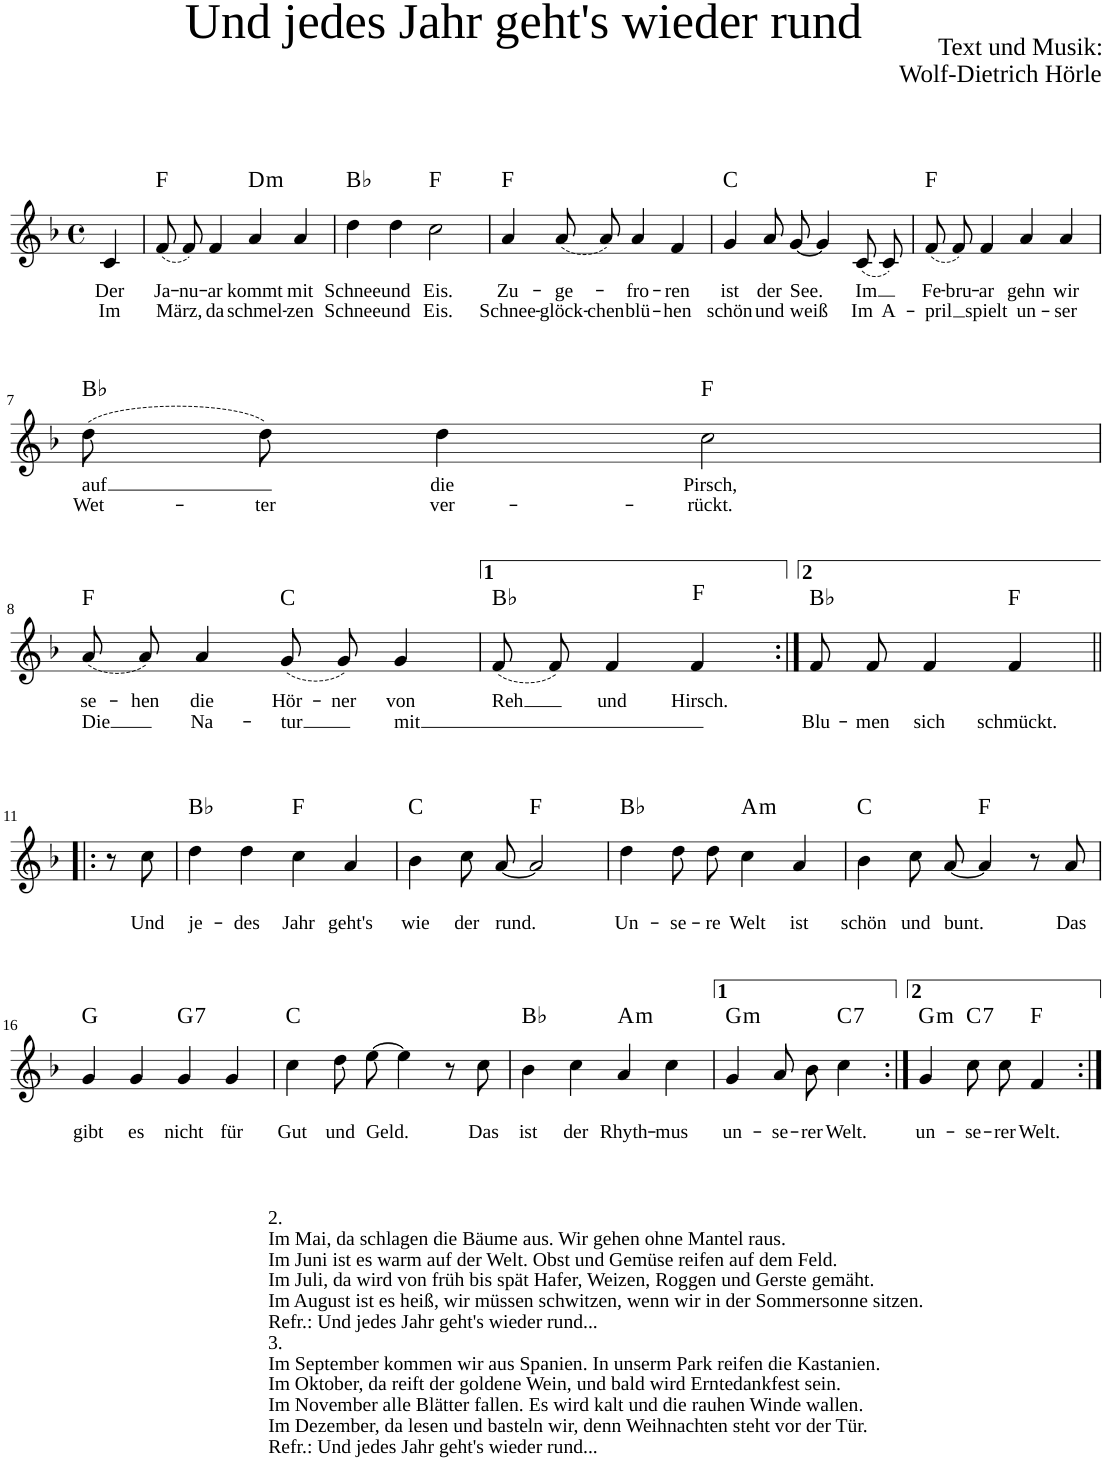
**kern	**text	**text	**harte
*part1	*part1	*part1	*part1
*staff1	*staff1	*staff1	*
*clefG2	*	*	*
*k[b-]	*	*	*
*F:	*	*	*
*M4/4	*	*	*
*met(c)	*	*	*
=1	=1	=1	=1
!	!LO:LY:b	!LO:LY:b	!
4c/	Der	Im	.
=2	=2	=2	=2
!	!LO:LY:b	!LO:LY:b	!
(8f/L	Ja-	März,	F:maj
!	!LO:LY:b	!	!
8f/J)	-nu-	.	.
!	!LO:LY:b	!LO:LY:b	!
4f/	-ar	da	.
!	!LO:LY:b	!LO:LY:b	!LO:H:kt=m
4a/	kommt	schmel-	D:min
!	!LO:LY:b	!LO:LY:b	!
4a/	mit	-zen	.
=3	=3	=3	=3
!	!LO:LY:b	!LO:LY:b	!
4dd\	Schnee	Schnee	Bb:maj
!	!LO:LY:b	!LO:LY:b	!
4dd\	und	und	.
!	!LO:LY:b	!LO:LY:b	!
2cc\	Eis.	Eis.	F:maj
=4	=4	=4	=4
!	!LO:LY:b	!LO:LY:b	!
4a/	Zu-	Schnee-	F:maj
!	!LO:LY:b	!LO:LY:b	!
(8a/L	-ge-	-glöck-	.
!	!	!LO:LY:b	!
8a/J)	.	-chen	.
!	!LO:LY:b	!LO:LY:b	!
4a/	-fro-	blü-	.
!	!LO:LY:b	!LO:LY:b	!
4f/	-ren	-hen	.
=5	=5	=5	=5
!	!LO:LY:b	!LO:LY:b	!
4g/	ist	schön	C:maj
!	!LO:LY:b	!LO:LY:b	!
8a/L	der	und	.
!	!LO:LY:b	!LO:LY:b	!
[8g/J	See.	weiß	.
4g/]	.	.	.
!	!LO:LY:b	!LO:LY:b	!
(8c/L	Im	Im	.
!	!	!LO:LY:b	!
8c/J)	.	A-	.
=6	=6	=6	=6
!	!LO:LY:b	!LO:LY:b	!
(8f/L	Fe-	-pril	F:maj
!	!LO:LY:b	!	!
8f/J)	-bru-	.	.
!	!LO:LY:b	!LO:LY:b	!
4f/	-ar	spielt	.
!	!LO:LY:b	!LO:LY:b	!
4a/	gehn	un-	.
!	!LO:LY:b	!LO:LY:b	!
4a/	wir	-ser	.
!!LO:LB:g=z
=7	=7	=7	=7
!	!LO:LY:b	!LO:LY:b	!
(8dd\L	auf	Wet-	Bb:maj
!	!	!LO:LY:b	!
8dd\J)	.	-ter	.
!	!LO:LY:b	!LO:LY:b	!
4dd\	die	ver-	.
!	!LO:LY:b	!LO:LY:b	!
2cc\	Pirsch,	-rückt.	F:maj
!!LO:LB:g=z
=8	=8	=8	=8
!	!LO:LY:b	!LO:LY:b	!
(8a/L	se-	Die	F:maj
!	!LO:LY:b	!	!
8a/J)	-hen	.	.
!	!LO:LY:b	!LO:LY:b	!
4a/	die	Na-	.
!	!LO:LY:b	!LO:LY:b	!
(8g/L	Hör-	-tur	C:maj
!	!LO:LY:b	!	!
8g/J)	-ner	.	.
!	!LO:LY:b	!LO:LY:b	!
4g/	von	mit	.
=9	=9	=9	=9
!	!LO:LY:b	!	!
(8f/L	Reh	.	Bb:maj
8f/J)	.	.	.
!	!LO:LY:b	!	!
4f/	und	.	.
!	!LO:LY:b	!	!
4f/	Hirsch.	.	F:maj
=10:|!	=10:|!	=10:|!	=10:|!
!	!	!LO:LY:b	!
8f/L	.	Blu-	Bb:maj
!	!	!LO:LY:b	!
8f/J	.	-men	.
!	!	!LO:LY:b	!
4f/	.	sich	.
!	!	!LO:LY:b	!
4f/	.	schmückt.	F:maj
!!LO:LB:g=z
=11!|:	=11!|:	=11!|:	=11!|:
8r	.	.	.
!	!	!LO:LY:b	!
8cc\	.	Und	.
=12	=12	=12	=12
!	!	!LO:LY:b	!
4dd\	.	je-	Bb:maj
!	!	!LO:LY:b	!
4dd\	.	-des	.
!	!	!LO:LY:b	!
4cc\	.	Jahr	F:maj
!	!	!LO:LY:b	!
4a/	.	geht's	.
=13	=13	=13	=13
!	!	!LO:LY:b	!
4b-\	.	wie	C:maj
!	!	!LO:LY:b	!
8cc\L	.	der	.
!	!	!LO:LY:b	!
[8a\J	.	rund.	.
2a/]	.	.	F:maj
=14	=14	=14	=14
!	!	!LO:LY:b	!
4dd\	.	Un-	Bb:maj
!	!	!LO:LY:b	!
8dd\L	.	-se-	.
!	!	!LO:LY:b	!
8dd\J	.	-re	.
!	!	!LO:LY:b	!LO:H:kt=m
4cc\	.	Welt	A:min
!	!	!LO:LY:b	!
4a/	.	ist	.
=15	=15	=15	=15
!	!	!LO:LY:b	!
4b-\	.	schön	C:maj
!	!	!LO:LY:b	!
8cc\L	.	und	.
!	!	!LO:LY:b	!
[8a\J	.	bunt.	.
4a/]	.	.	F:maj
8r	.	.	.
!	!	!LO:LY:b	!
8a/	.	Das	.
!!LO:LB:g=z
=16	=16	=16	=16
!	!	!LO:LY:b	!
4g/	.	gibt	G:maj
!	!	!LO:LY:b	!
4g/	.	es	.
!	!	!LO:LY:b	!LO:H:kt=7
4g/	.	nicht	G:7
!	!	!LO:LY:b	!
4g/	.	für	.
=17	=17	=17	=17
!	!	!LO:LY:b	!
4cc\	.	Gut	C:maj
!	!	!LO:LY:b	!
8dd\L	.	und	.
!	!	!LO:LY:b	!
[8ee\J	.	Geld.	.
4ee\]	.	.	.
8r	.	.	.
!	!	!LO:LY:b	!
8cc\	.	Das	.
=18	=18	=18	=18
!	!	!LO:LY:b	!
4b-\	.	ist	Bb:maj
!	!	!LO:LY:b	!
4cc\	.	der	.
!	!	!LO:LY:b	!LO:H:kt=m
4a/	.	Rhyth-	A:min
!	!	!LO:LY:b	!
4cc\	.	-mus	.
=19	=19	=19	=19
!LO:TX:b:t=2.	!	!	!
!LO:TX:b:t=Im Mai, da schlagen die Bäume aus. Wir gehen ohne Mantel raus.	!	!	!
!LO:TX:b:t=Im Juni ist es warm auf der Welt. Obst und Gemüse reifen auf dem Feld.	!	!	!
!LO:TX:b:t=Im Juli, da wird von früh bis spät Hafer, Weizen, Roggen und Gerste gemäht.	!	!	!
!LO:TX:b:t=Im August ist es heiß, wir müssen schwitzen, wenn wir in der Sommersonne sitzen.	!	!	!
!LO:TX:b:t=Refr.&colon; Und jedes Jahr geht's wieder rund...	!	!	!
!LO:TX:b:t=3.	!	!	!
!LO:TX:b:t=Im September kommen wir aus Spanien. In unserm Park reifen die Kastanien.	!	!	!
!LO:TX:b:t=Im Oktober, da reift der goldene Wein, und bald wird Erntedankfest sein.	!	!	!
!LO:TX:b:t=Im November alle Blätter fallen. Es wird kalt und die rauhen Winde wallen.	!	!	!
!LO:TX:b:t=Im Dezember, da lesen und basteln wir, denn Weihnachten steht vor der Tür.	!	!	!
!LO:TX:b:t=Refr.&colon; Und jedes Jahr geht's wieder rund...	!	!	!
!	!	!LO:LY:b	!LO:H:kt=m
4g/	.	un-	G:min
!	!	!LO:LY:b	!
8a/L	.	-se-	.
!	!	!LO:LY:b	!
8b-/J	.	-rer	.
!	!	!LO:LY:b	!LO:H:kt=7
4cc\	.	Welt.	C:7
=20:|!	=20:|!	=20:|!	=20:|!
!	!	!LO:LY:b	!LO:H:kt=m
4g/	.	un-	G:min
!	!	!LO:LY:b	!LO:H:kt=7
8cc\L	.	-se-	C:7
!	!	!LO:LY:b	!
8cc\J	.	-rer	.
!	!	!LO:LY:b	!
4f/	.	Welt.	F:maj
=:|!	=:|!	=:|!	=:|!
*-	*-	*-	*-
